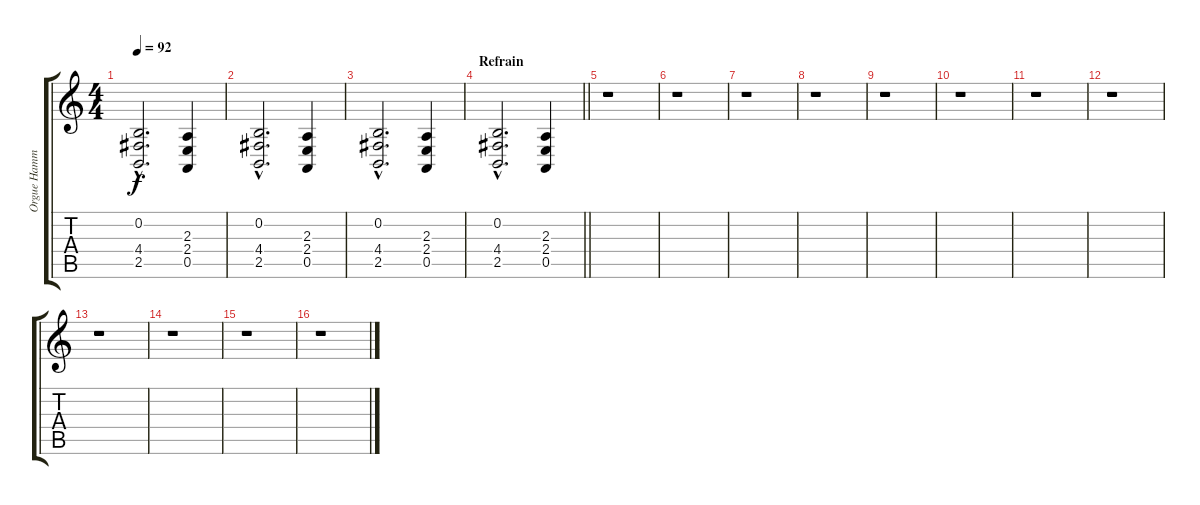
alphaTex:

\track ("Orgue Hammond" "Orgue Hamm") {instrument drawbarorgan}
\staff {score tabs}
\tuning (E4 B3 G3 D3 A2 E2) {hide}
\ts (4 4)
\tempo 92
\clef g2
\ks c
(0.2{hac} 4.4{hac} 2.5{hac}).2{d dy f} (2.3 2.4 0.5).4 |
(0.2{hac} 4.4{hac} 2.5{hac}).2{d} (2.3 2.4 0.5).4 |
(0.2{hac} 4.4{hac} 2.5{hac}).2{d} (2.3 2.4 0.5).4 |
\section ("" "Refrain")
\barLineRight lightlight
(0.2{hac} 4.4{hac} 2.5{hac}).2{d} (2.3 2.4 0.5).4 |
r.1 |
r.1 |
r.1 |
r.1 |
r.1 |
r.1 |
r.1 |
r.1 |
r.1 |
r.1 |
r.1 |
r.1
